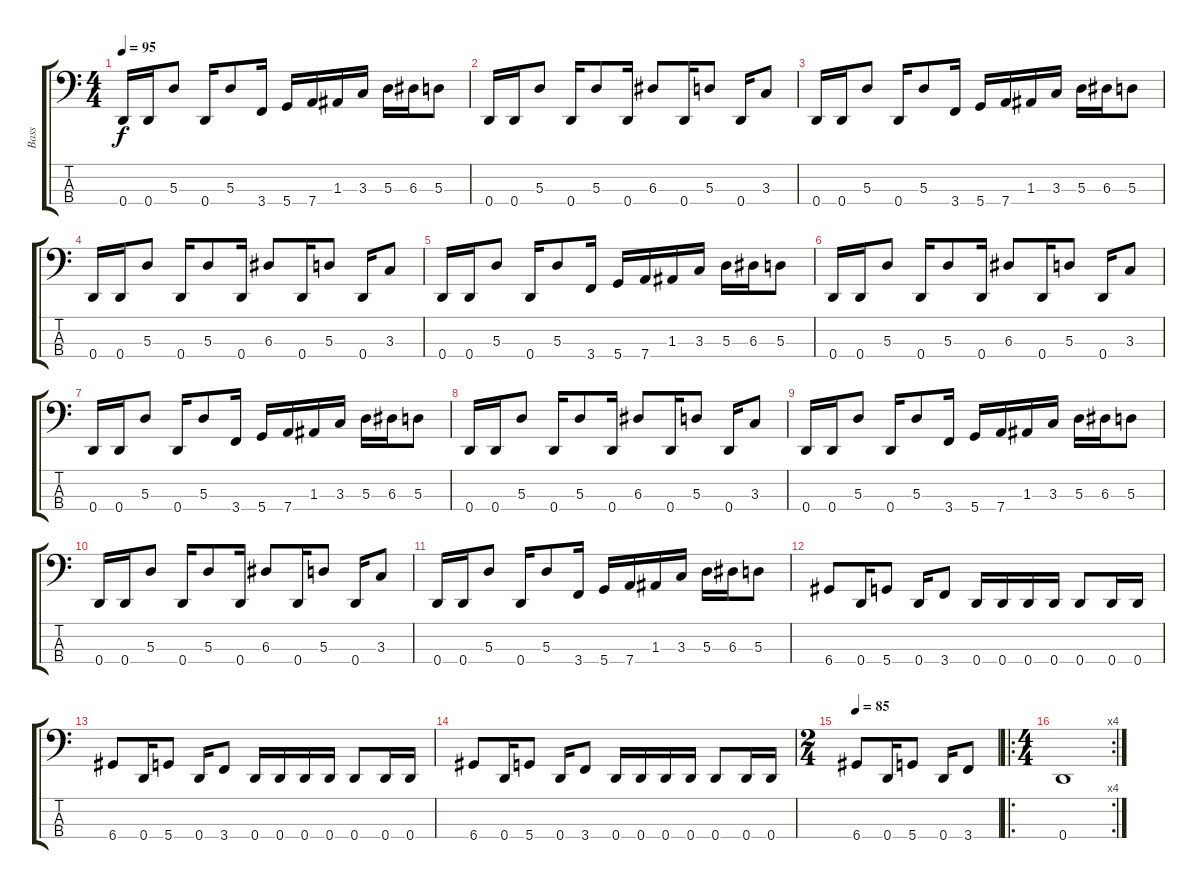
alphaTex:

\track ("Bass" "Bass") {instrument electricbasspick}
\staff {score tabs}
\tuning (G2 D2 A1 D1) {hide}
\ts (4 4)
\tempo 95
\clef f4
\ks c
0.4.16{dy f} 0.4.16 5.3.8 0.4.16 5.3.8 3.4.16 5.4.16 7.4.16 1.3.16 3.3.16 5.3.16 6.3.16 5.3.8 |
0.4.16 0.4.16 5.3.8 0.4.16 5.3.8 0.4.16 6.3.8 0.4.16 5.3.8 0.4.16 3.3.8 |
0.4.16 0.4.16 5.3.8 0.4.16 5.3.8 3.4.16 5.4.16 7.4.16 1.3.16 3.3.16 5.3.16 6.3.16 5.3.8 |
0.4.16 0.4.16 5.3.8 0.4.16 5.3.8 0.4.16 6.3.8 0.4.16 5.3.8 0.4.16 3.3.8 |
0.4.16 0.4.16 5.3.8 0.4.16 5.3.8 3.4.16 5.4.16 7.4.16 1.3.16 3.3.16 5.3.16 6.3.16 5.3.8 |
0.4.16 0.4.16 5.3.8 0.4.16 5.3.8 0.4.16 6.3.8 0.4.16 5.3.8 0.4.16 3.3.8 |
0.4.16 0.4.16 5.3.8 0.4.16 5.3.8 3.4.16 5.4.16 7.4.16 1.3.16 3.3.16 5.3.16 6.3.16 5.3.8 |
0.4.16 0.4.16 5.3.8 0.4.16 5.3.8 0.4.16 6.3.8 0.4.16 5.3.8 0.4.16 3.3.8 |
0.4.16 0.4.16 5.3.8 0.4.16 5.3.8 3.4.16 5.4.16 7.4.16 1.3.16 3.3.16 5.3.16 6.3.16 5.3.8 |
0.4.16 0.4.16 5.3.8 0.4.16 5.3.8 0.4.16 6.3.8 0.4.16 5.3.8 0.4.16 3.3.8 |
0.4.16 0.4.16 5.3.8 0.4.16 5.3.8 3.4.16 5.4.16 7.4.16 1.3.16 3.3.16 5.3.16 6.3.16 5.3.8 |
6.4.8 0.4.16 5.4.8 0.4.16 3.4.8 0.4.16 0.4.16 0.4.16 0.4.16 0.4.8 0.4.16 0.4.16 |
6.4.8 0.4.16 5.4.8 0.4.16 3.4.8 0.4.16 0.4.16 0.4.16 0.4.16 0.4.8 0.4.16 0.4.16 |
6.4.8 0.4.16 5.4.8 0.4.16 3.4.8 0.4.16 0.4.16 0.4.16 0.4.16 0.4.8 0.4.16 0.4.16 |
\ts (2 4)
\tempo 85
6.4.8 0.4.16 5.4.8 0.4.16 3.4.8 |
\ro
\rc 4
\ts (4 4)
0.4.1
